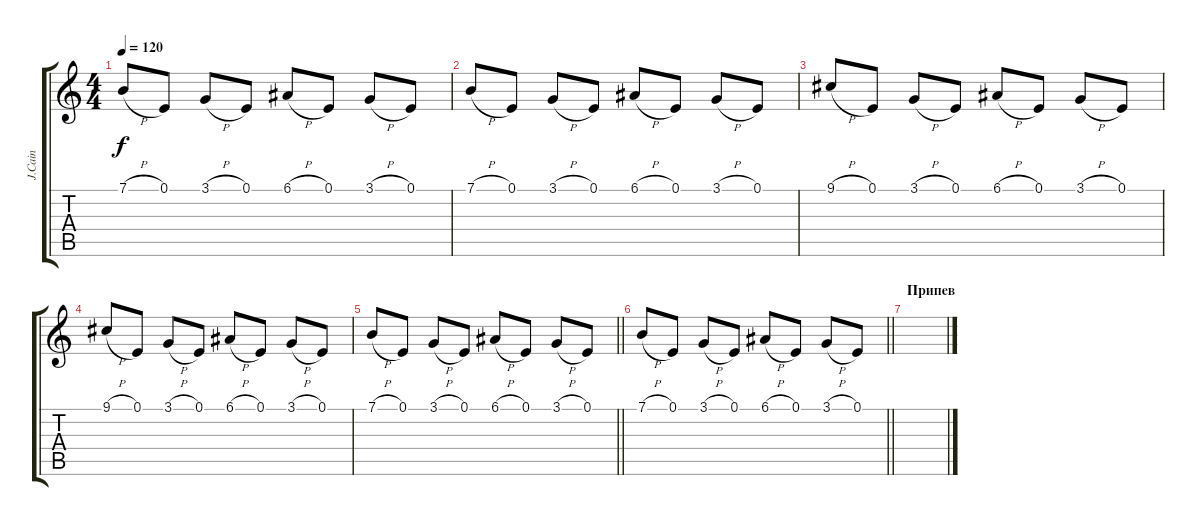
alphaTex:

\track ("J.Cain" "J.Cain") {instrument churchorgan}
\staff {score tabs}
\tuning (E4 B3 G3 D3 A2 E2) {hide}
\ts (4 4)
\tempo 120
\clef g2
\ks c
7.1{h}.8{dy f} 0.1.8 3.1{h}.8 0.1.8 6.1{h}.8 0.1.8 3.1{h}.8 0.1.8 |
7.1{h}.8 0.1.8 3.1{h}.8 0.1.8 6.1{h}.8 0.1.8 3.1{h}.8 0.1.8 |
9.1{h}.8 0.1.8 3.1{h}.8 0.1.8 6.1{h}.8 0.1.8 3.1{h}.8 0.1.8 |
9.1{h}.8 0.1.8 3.1{h}.8 0.1.8 6.1{h}.8 0.1.8 3.1{h}.8 0.1.8 |
\barLineRight lightlight
7.1{h}.8 0.1.8 3.1{h}.8 0.1.8 6.1{h}.8 0.1.8 3.1{h}.8 0.1.8 |
\barLineRight lightlight
7.1{h}.8 0.1.8 3.1{h}.8 0.1.8 6.1{h}.8 0.1.8 3.1{h}.8 0.1.8 |
\section ("" "Припев ")
